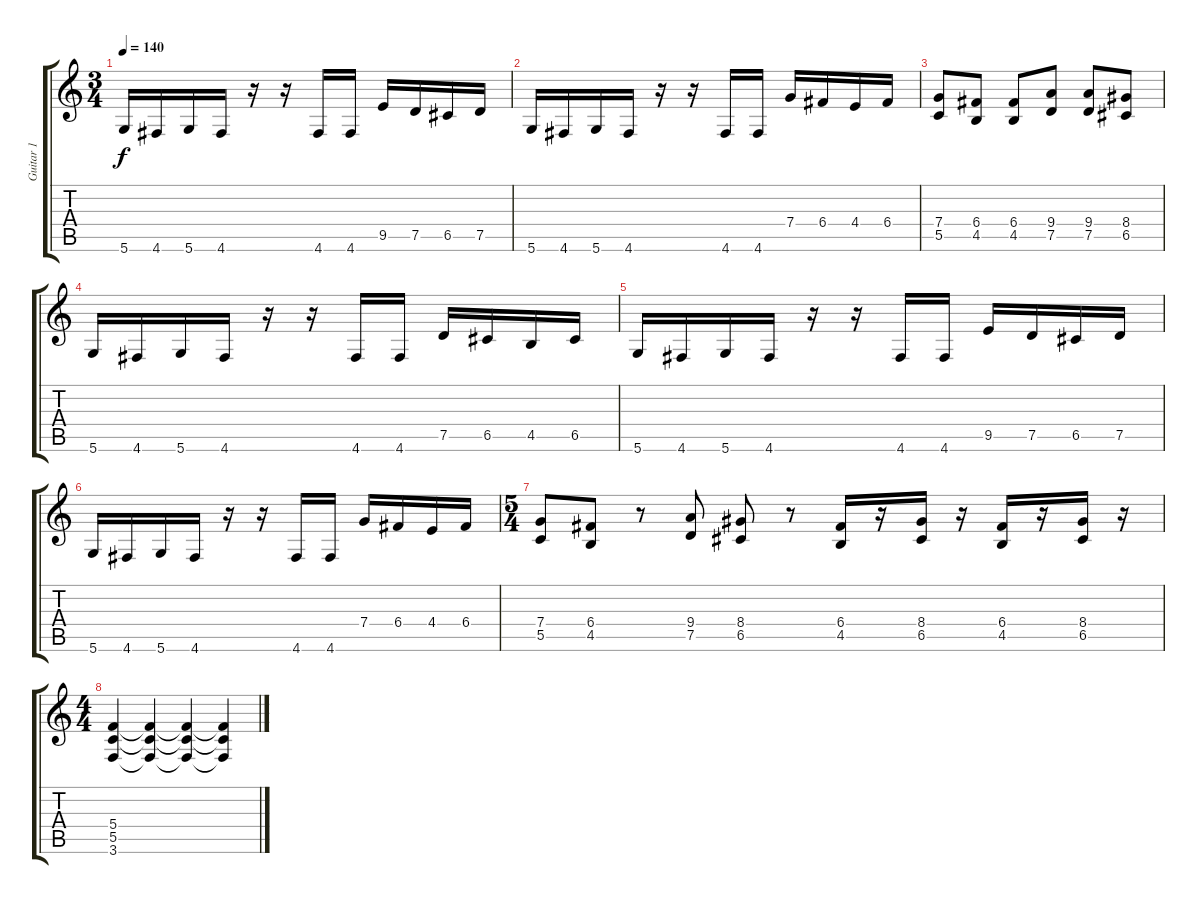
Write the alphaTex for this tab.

\track ("Guitar 1" "Guitar 1") {instrument distortionguitar}
\staff {score tabs}
\tuning (D4 A3 F3 C3 G2 D2) {hide}
\ts (3 4)
\tempo 140
\clef g2
\ks c
5.6.16{dy f} 4.6.16 5.6.16 4.6.16 r.16 r.16 4.6.16 4.6.16 9.5.16 7.5.16 6.5.16 7.5.16 |
5.6.16 4.6.16 5.6.16 4.6.16 r.16 r.16 4.6.16 4.6.16 7.4.16 6.4.16 4.4.16 6.4.16 |
(7.4 5.5).8 (6.4 4.5).8 (6.4 4.5).8 (9.4 7.5).8 (9.4 7.5).8 (8.4 6.5).8 |
5.6.16 4.6.16 5.6.16 4.6.16 r.16 r.16 4.6.16 4.6.16 7.5.16 6.5.16 4.5.16 6.5.16 |
5.6.16 4.6.16 5.6.16 4.6.16 r.16 r.16 4.6.16 4.6.16 9.5.16 7.5.16 6.5.16 7.5.16 |
5.6.16 4.6.16 5.6.16 4.6.16 r.16 r.16 4.6.16 4.6.16 7.4.16 6.4.16 4.4.16 6.4.16 |
\ts (5 4)
(7.4 5.5).8 (6.4 4.5).8 r.8 (9.4 7.5).8 (8.4 6.5).8 r.8 (6.4 4.5).16 r.16 (8.4 6.5).16 r.16 (6.4 4.5).16 r.16 (8.4 6.5).16 r.16 |
\ts (4 4)
(5.4 5.5 3.6).4 (5.4{t} 5.5{t} 3.6{t}).4 (5.4{t} 5.5{t} 3.6{t}).4 (5.4{t} 5.5{t} 3.6{t}).4
